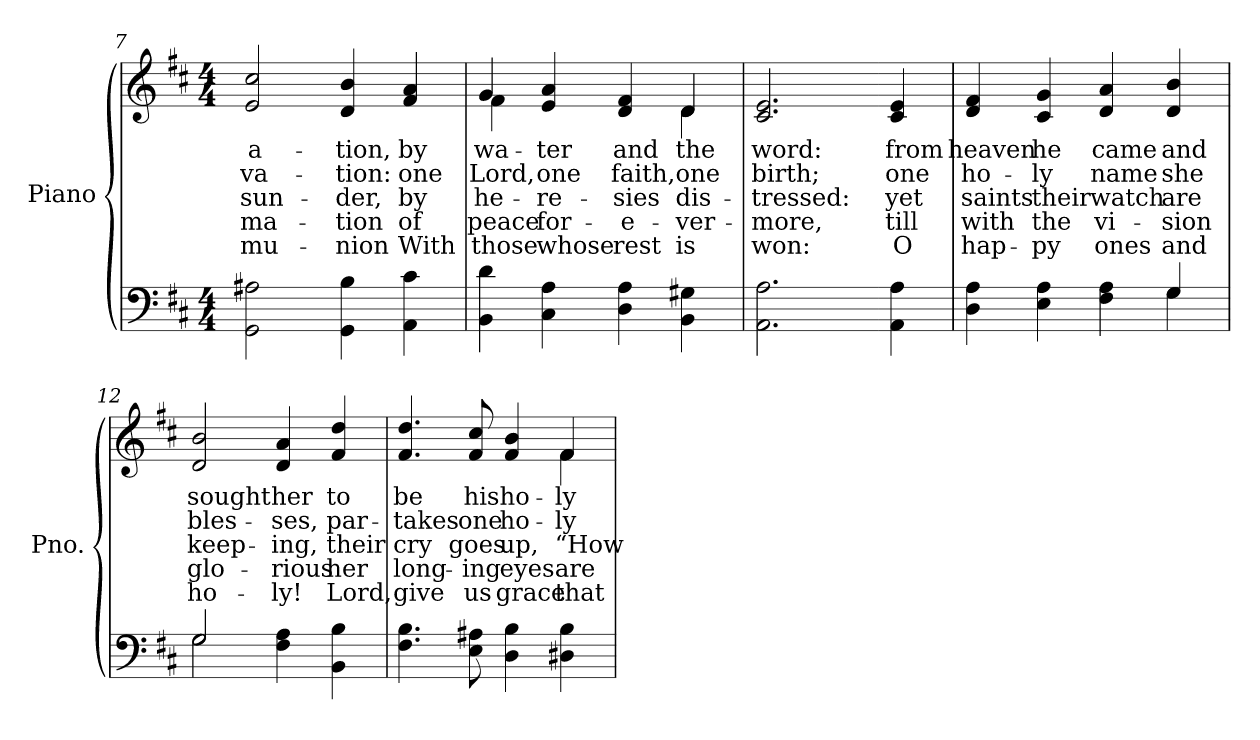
**kern	**kern	**text	**text	**text	**text	**text
*part2	*part1	*part1	*part1	*part1	*part1	*part1
*staff2	*staff1	*staff1	*staff1	*staff1	*staff1	*staff1
*I"Piano	*I"Piano	*	*	*	*	*
*I'Pno.	*I'Pno.	*	*	*	*	*
*clefF4	*clefG2	*	*	*	*	*
*k[f#c#]	*k[f#c#]	*	*	*	*	*
*D:	*D:	*	*	*	*	*
*M4/4	*M4/4	*	*	*	*	*
=7	=7	=7	=7	=7	=7	=7
!	!	!LO:LY:b:color=#000000	!LO:LY:b:color=#000000	!LO:LY:b:color=#000000	!LO:LY:b:color=#000000	!LO:LY:b:color=#000000
2GGi\ 2A#Xi	2ei/ 2cc#i	-a-	-va-	-sun-	-ma-	-mu-
!	!	!LO:LY:b:color=#000000	!LO:LY:b:color=#000000	!LO:LY:b:color=#000000	!LO:LY:b:color=#000000	!LO:LY:b:color=#000000
4GGi\ 4Bi	4di/ 4bi	-tion,	-tion:	-der,	tion	nion
!	!	!LO:LY:b:color=#000000	!LO:LY:b:color=#000000	!LO:LY:b:color=#000000	!LO:LY:b:color=#000000	!LO:LY:b:color=#000000
4AAi\ 4c#i	4f#i/ 4ai	by	one	by	of	With
=8	=8	=8	=8	=8	=8	=8
!	!	!LO:LY:b:color=#000000	!LO:LY:b:color=#000000	!LO:LY:b:color=#000000	!LO:LY:b:color=#000000	!LO:LY:b:color=#000000
*	*^	*	*	*	*	*
4BBi\ 4di	4gi/	4f#i\	wa-	Lord,	he-	-peace	those
!	!	!	!LO:LY:b:color=#000000	!LO:LY:b:color=#000000	!LO:LY:b:color=#000000	!LO:LY:b:color=#000000	!LO:LY:b:color=#000000
4C#i\ 4Ai	4ei/ 4ai	2ryy	-ter	one	re-	-for-	-whose
!	!	!	!LO:LY:b:color=#000000	!LO:LY:b:color=#000000	!LO:LY:b:color=#000000	!LO:LY:b:color=#000000	!LO:LY:b:color=#000000
4Di\ 4Ai	4di/ 4f#i	.	and	faith,	sies	e-	-rest
!	!	!	!LO:LY:b:color=#000000	!LO:LY:b:color=#000000	!LO:LY:b:color=#000000	!LO:LY:b:color=#000000	!LO:LY:b:color=#000000
4BBi\ 4G#Xi	4di/	4di\	the	one	dis-	-ver-	-is
*	*v	*v	*	*	*	*	*
=9	=9	=9	=9	=9	=9	=9
*	*^	*	*	*	*	*
!	!	!	!LO:LY:b:color=#000000	!LO:LY:b:color=#000000	!LO:LY:b:color=#000000	!LO:LY:b:color=#000000	!LO:LY:b:color=#000000
*	*v	*v	*	*	*	*	*
2.AAi\ 2.Ai	2.c#i/ 2.ei	word:	birth;	tressed:	more,	won:
!!LO:LB:g=z
=10-	=10-	=10-	=10-	=10-	=10-	=10-
!	!	!LO:LY:b:color=#000000	!LO:LY:b:color=#000000	!LO:LY:b:color=#000000	!LO:LY:b:color=#000000	!LO:LY:b:color=#000000
4AAi\ 4Ai	4c#i/ 4ei	from	one	yet	till	O
=11	=11	=11	=11	=11	=11	=11
*^	*	*	*	*	*	*
!	!	!	!LO:LY:b:color=#000000	!LO:LY:b:color=#000000	!LO:LY:b:color=#000000	!LO:LY:b:color=#000000	!LO:LY:b:color=#000000
4Di\ 4Ai	2.ryy	4di/ 4f#i	heaven	ho-	saints	with	hap-
!	!	!	!LO:LY:b:color=#000000	!LO:LY:b:color=#000000	!LO:LY:b:color=#000000	!LO:LY:b:color=#000000	!LO:LY:b:color=#000000
4Ei\ 4Ai	.	4c#i/ 4gi	he	-ly	-their	the	py
!	!	!	!LO:LY:b:color=#000000	!LO:LY:b:color=#000000	!LO:LY:b:color=#000000	!LO:LY:b:color=#000000	!LO:LY:b:color=#000000
4F#i\ 4Ai	.	4di/ 4ai	came	name	watch	vi-	-ones
!	!	!	!LO:LY:b:color=#000000	!LO:LY:b:color=#000000	!LO:LY:b:color=#000000	!LO:LY:b:color=#000000	!LO:LY:b:color=#000000
4Gi/	4Gi\	4di/ 4bi	and	she	are	sion	and
=12	=12	=12	=12	=12	=12	=12	=12
!	!	!	!LO:LY:b:color=#000000	!LO:LY:b:color=#000000	!LO:LY:b:color=#000000	!LO:LY:b:color=#000000	!LO:LY:b:color=#000000
2Gi/	2Gi\	2di/ 2bi	sought	bles-	keep-	-glo-	-ho-
!	!	!	!LO:LY:b:color=#000000	!LO:LY:b:color=#000000	!LO:LY:b:color=#000000	!LO:LY:b:color=#000000	!LO:LY:b:color=#000000
4F#i\ 4Ai	2ryy	4di/ 4ai	her	-ses,	-ing,	rious	ly!
!	!	!	!LO:LY:b:color=#000000	!LO:LY:b:color=#000000	!LO:LY:b:color=#000000	!LO:LY:b:color=#000000	!LO:LY:b:color=#000000
4BBi\ 4Bi	.	4f#i/ 4ddi	to	par-	their	her	Lord,
*v	*v	*	*	*	*	*	*
=13	=13	=13	=13	=13	=13	=13
!	!	!LO:LY:b:color=#000000	!LO:LY:b:color=#000000	!LO:LY:b:color=#000000	!LO:LY:b:color=#000000	!LO:LY:b:color=#000000
*	*^	*	*	*	*	*
4.F#i\ 4.Bi	4.f#i/ 4.ddi	2.ryy	be	-takes	cry	long-	-give
!	!	!	!LO:LY:b:color=#000000	!LO:LY:b:color=#000000	!LO:LY:b:color=#000000	!LO:LY:b:color=#000000	!LO:LY:b:color=#000000
8Ei\ 8A#Xi	8f#i/ 8cc#i	.	his	one	goes	ing	us
!	!	!	!LO:LY:b:color=#000000	!LO:LY:b:color=#000000	!LO:LY:b:color=#000000	!LO:LY:b:color=#000000	!LO:LY:b:color=#000000
4Di\ 4Bi	4f#i/ 4bi	.	ho-	ho-	up,	eyes	grace
!	!	!	!LO:LY:b:color=#000000	!LO:LY:b:color=#000000	!LO:LY:b:color=#000000	!LO:LY:b:color=#000000	!LO:LY:b:color=#000000
4D#Xi\ 4Bi	4f#i/	4f#i\	-ly	-ly	“How	are	that
*	*v	*v	*	*	*	*	*
=	=	=	=	=	=	=
*-	*-	*-	*-	*-	*-	*-
